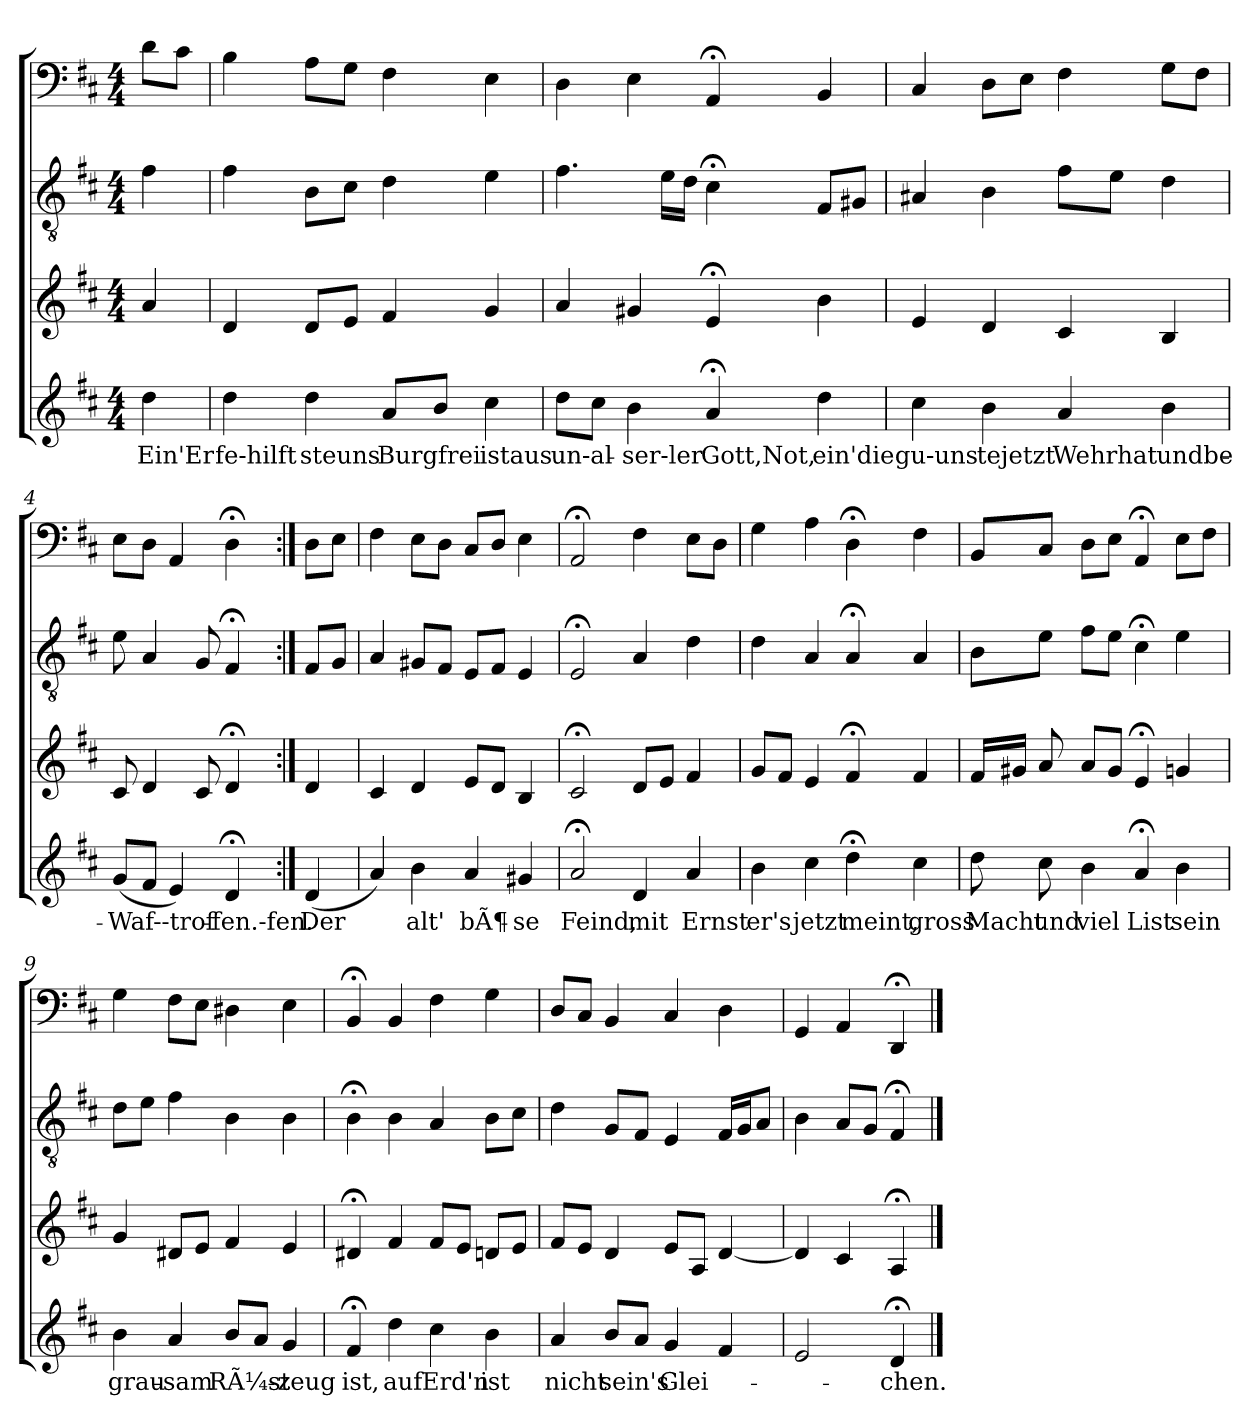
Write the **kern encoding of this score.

**kern	**text	**kern	**kern	**kern
*part4	*part4	*part3	*part2	*part1
*staff4	*staff4	*staff3	*staff2	*staff1
*clefG2	*	*clefG2	*clefGv2	*clefF4
*k[f#c#]	*	*k[f#c#]	*k[f#c#]	*k[f#c#]
*D:	*	*D:	*D:	*D:
*M4/4	*	*M4/4	*M4/4	*M4/4
=	=	=	=	=
4dd	Ein'Er	4a	4f#	8dL
.	.	.	.	8c#J
=1	=1	=1	=1	=1
4dd	fe-hilft	4d	4f#	4B
4dd	-steuns	8dL	8BL	8AL
.	.	8eJ	8c#J	8GJ
8aL	Burgfrei	4f#	4d	4F#
8bJ	.	.	.	.
4cc#	istaus	4g	4e	4E
=2	=2	=2	=2	=2
8ddL	un-al-	4a	4.f#	4D
8cc#J	.	.	.	.
4b	-ser-ler	4g#X	.	4E
.	.	.	16eLL	.
.	.	.	16dJJ	.
4a;<	Gott,Not,	4e;<	4c#;<	4AA;<
4dd	ein'die	4b	8F#L	4BB
.	.	.	8G#XJ	.
=3	=3	=3	=3	=3
4cc#	gu-uns	4e	4A#X	4C#
4b	-tejetzt	4d	4B	8DL
.	.	.	.	8EJ
4a	Wehrhat	4c#	8f#L	4F#
.	.	.	8eJ	.
4b	undbe-	4B	4d	8GL
.	.	.	.	8F#J
=4	=4	=4	=4	=4
(8gL	Waf--trof-	8c#	8e	8EL
8f#J	.	4d	4A	8DJ
4e)	.	.	.	4AA
.	.	8c#	8G	.
4d;<	-fen.-fen.	4d;<	4F#;<	4D;<
=:|!	=:|!	=:|!	=:|!	=:|!
(4d	Der	4d	8F#L	8DL
.	.	.	8GJ	8EJ
=5	=5	=5	=5	=5
4a)	.	4c#	4A	4F#
4b	alt'	4d	8G#XL	8EL
.	.	.	8F#J	8DJ
4a	bÃ¶-	8eL	8EL	8C#L
.	.	8dJ	8F#J	8DJ
4g#X	-se	4B	4E	4E
=6	=6	=6	=6	=6
2a;<	Feind,	2c#;<	2E;<	2AA;<
4d	mit	8dL	4A	4F#
.	.	8eJ	.	.
4a	Ernst	4f#	4d	8EL
.	.	.	.	8DJ
=7	=7	=7	=7	=7
4b	er's	8gL	4d	4G
.	.	8f#J	.	.
4cc#	jetzt	4e	4A	4A
4dd;<	meint,	4f#;<	4A;<	4D;<
4cc#	gross	4f#	4A	4F#
=8	=8	=8	=8	=8
8dd	Macht	16f#LL	8BL	8BBL
.	.	16g#XJJ	.	.
8cc#	und	8a	8eJ	8C#J
4b	viel	8aL	8f#L	8DL
.	.	8g#J	8eJ	8EJ
4a;<	List	4e;<	4c#;<	4AA;<
4b	sein	4gn	4e	8EL
.	.	.	.	8F#J
=9	=9	=9	=9	=9
4b	grau-	4g	8dL	4G
.	.	.	8eJ	.
4a	-sam	8d#XL	4f#	8F#L
.	.	8eJ	.	8EJ
8bL	RÃ¼st-	4f#	4B	4D#X
8aJ	.	.	.	.
4g	-zeug	4e	4B	4E
=10	=10	=10	=10	=10
4f#;<	ist,	4d#X;<	4B;<	4BB;<
4dd	auf	4f#	4B	4BB
4cc#	Erd'n	8f#L	4A	4F#
.	.	8eJ	.	.
4b	ist	8dnL	8BL	4G
.	.	8eJ	8c#J	.
=11	=11	=11	=11	=11
4a	nicht	8f#L	4d	8DL
.	.	8eJ	.	8C#J
8bL	sein's	4d	8GL	4BB
8aJ	.	.	8F#J	.
4g	Glei-	8eL	4E	4C#
.	.	8AJ	.	.
4f#	.	[4d	16F#LL	4D
.	.	.	16GJ	.
.	.	.	8AJ	.
=12	=12	=12	=12	=12
2e	.	4d]	4B	4GG
.	.	4c#	8AL	4AA
.	.	.	8GJ	.
4d;<	-chen.	4A;<	4F#;<	4DD;<
==	==	==	==	==
*-	*-	*-	*-	*-
